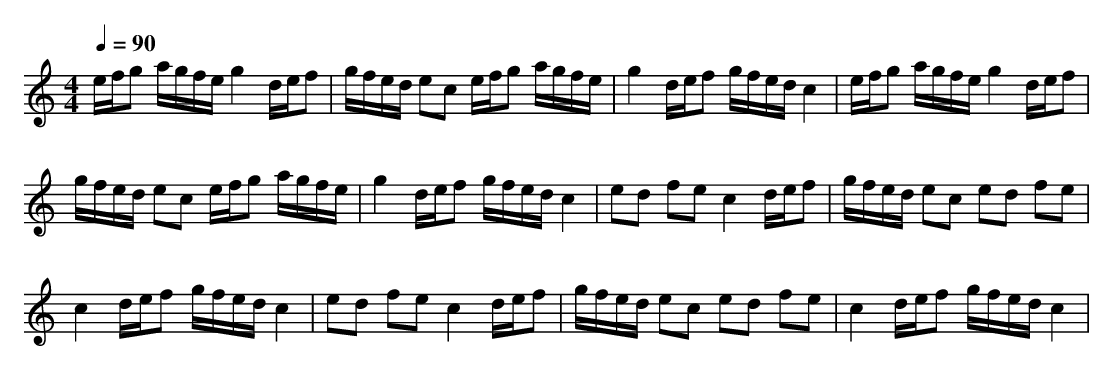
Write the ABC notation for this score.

X:1
T:
M: 4/4
L: 1/8
Q:1/4=90
K:C % 0 sharps
e/2f/2g a/2g/2f/2e/2 g2 d/2e/2f|g/2f/2e/2d/2 ec e/2f/2g a/2g/2f/2e/2|g2 d/2e/2f g/2f/2e/2d/2 c2|e/2f/2g a/2g/2f/2e/2 g2 d/2e/2f|
g/2f/2e/2d/2 ec e/2f/2g a/2g/2f/2e/2|g2 d/2e/2f g/2f/2e/2d/2 c2|ed fe c2 d/2e/2f|g/2f/2e/2d/2 ec ed fe|
c2 d/2e/2f g/2f/2e/2d/2 c2|ed fe c2 d/2e/2f|g/2f/2e/2d/2 ec ed fe|c2 d/2e/2f g/2f/2e/2d/2 c2|
